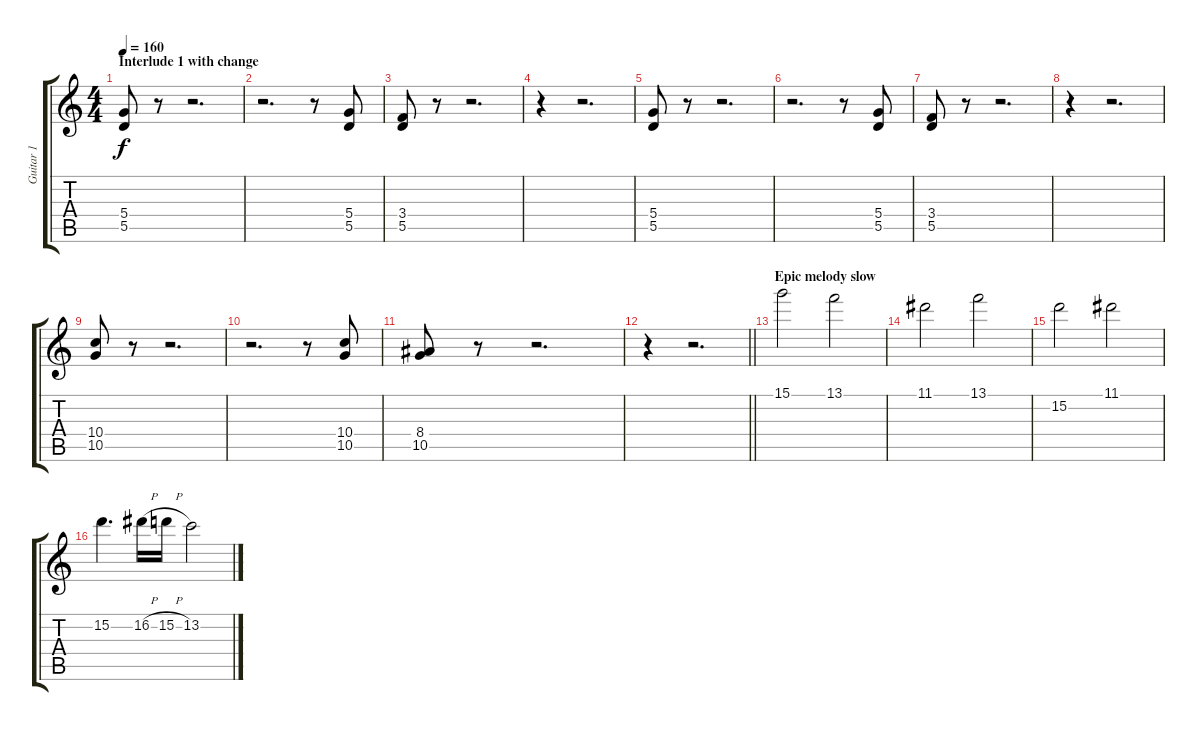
\track ("Guitar 1" "Guitar 1") {instrument overdrivenguitar}
\staff {score tabs}
\tuning (E4 B3 G3 D3 A2 E2) {hide}
\ts (4 4)
\section ("" "Interlude 1 with change")
\tempo 160
\clef g2
\ks c
(5.4 5.5).8{dy f} r.8 r.2{d} |
r.2{d} r.8 (5.4 5.5).8 |
(3.4 5.5).8 r.8 r.2{d} |
r.4 r.2{d} |
(5.4 5.5).8 r.8 r.2{d} |
r.2{d} r.8 (5.4 5.5).8 |
(3.4 5.5).8 r.8 r.2{d} |
r.4 r.2{d} |
(10.4 10.5).8 r.8 r.2{d} |
r.2{d} r.8 (10.4 10.5).8 |
(8.4 10.5).8 r.8 r.2{d} |
\barLineRight lightlight
r.4 r.2{d} |
\section ("" "Epic melody slow")
15.1.2 13.1.2 |
11.1.2 13.1.2 |
15.2.2 11.1.2 |
15.2.4{d} 16.2{h}.16 15.2{h}.16 13.2.2
